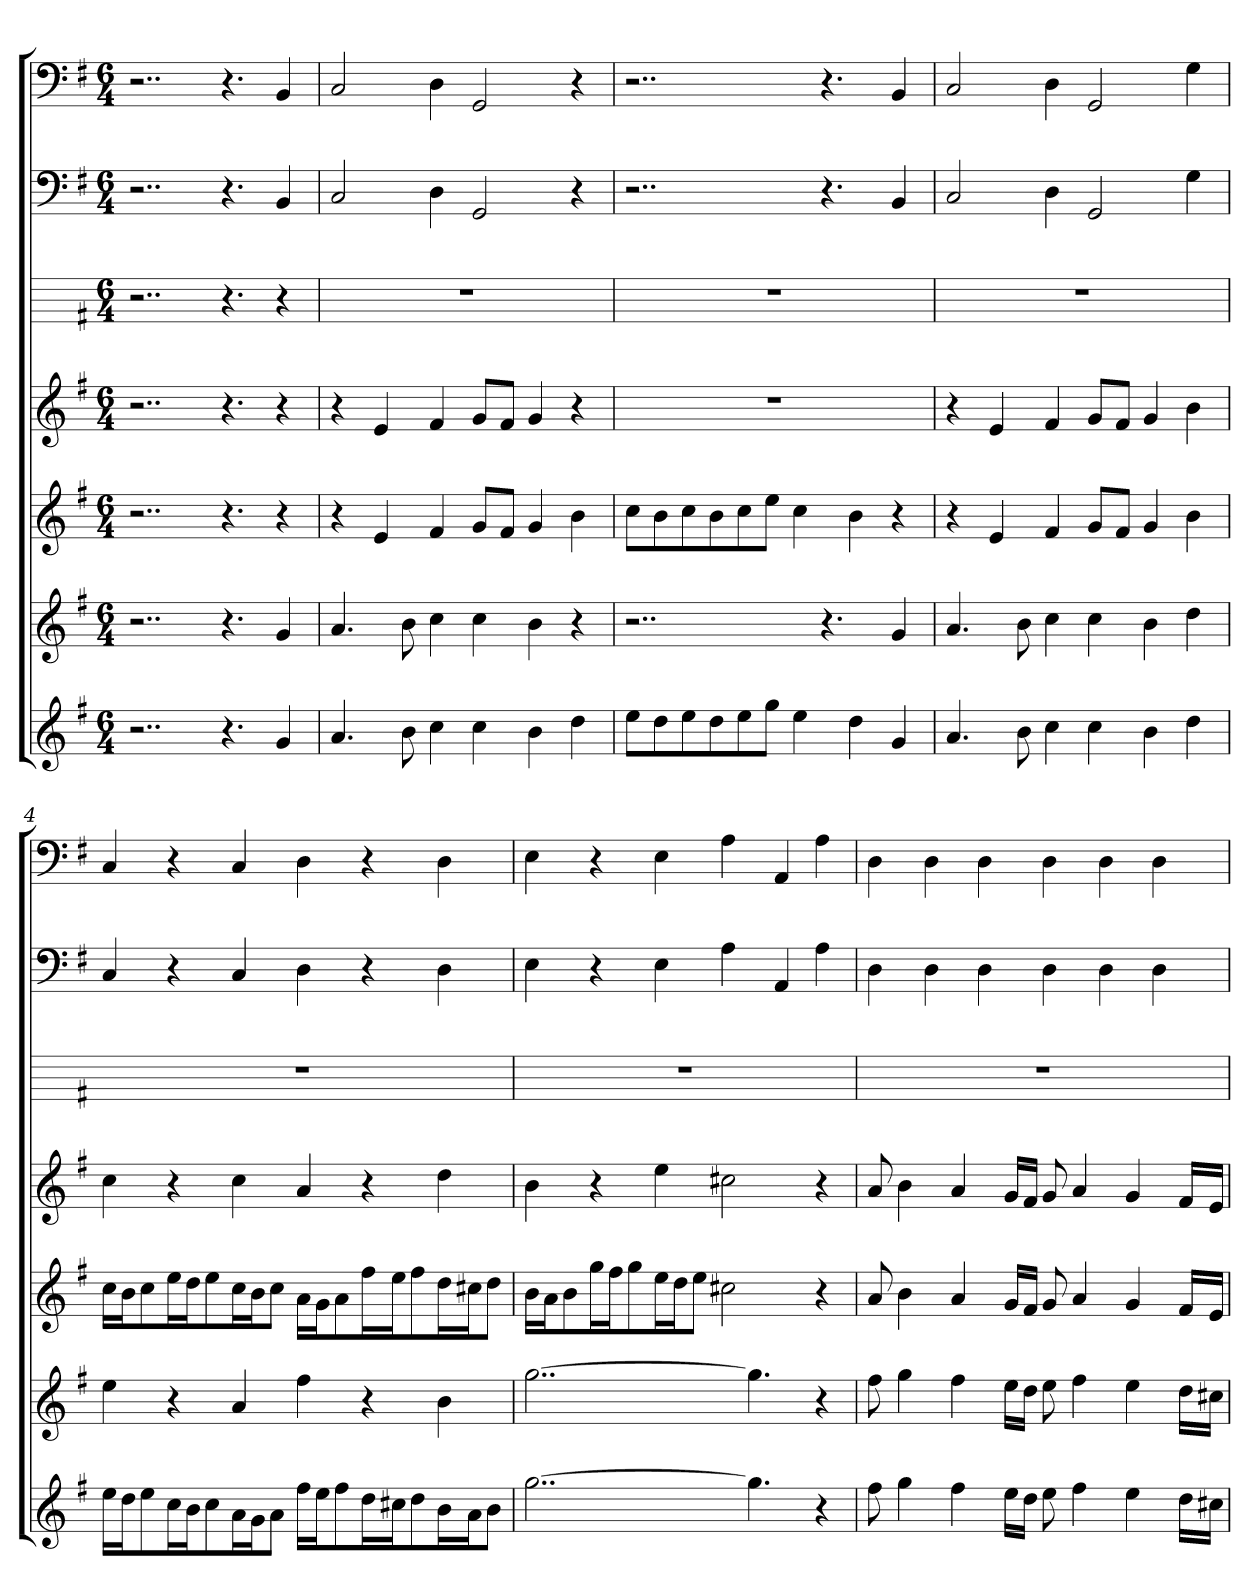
**kern	**kern	**kern	**kern	**kern	**kern	**kern
*part7	*part6	*part5	*part4	*part3	*part2	*part1
*staff7	*staff6	*staff5	*staff4	*staff3	*staff2	*staff1
*	*	*	*	*	*clefF4	*clefF4
*k[f#]	*k[f#]	*k[f#]	*k[f#]	*k[f#]	*k[f#]	*k[f#]
*G:	*G:	*G:	*G:	*G:	*G:	*G:
*M6/4	*M6/4	*M6/4	*M6/4	*M6/4	*M6/4	*M6/4
=	=	=	=	=	=	=
2..r	2..r	2..r	2..r	2..r	2..r	2..r
4.r	4.r	4.r	4.r	4.r	4.r	4.r
4g	4g	4r	4r	4r	4BB	4BB
=1	=1	=1	=1	=1	=1	=1
4.a	4.a	4r	4r	1.r	2C	2C
.	.	4e	4e	.	.	.
8b	8b	.	.	.	.	.
4cc	4cc	4f#	4f#	.	4D	4D
4cc	4cc	8gL	8gL	.	2GG	2GG
.	.	8f#J	8f#J	.	.	.
4b	4b	4g	4g	.	.	.
4dd	4r	4b	4r	.	4r	4r
=2	=2	=2	=2	=2	=2	=2
8eeL	2..r	8ccL	1.r	1.r	2..r	2..r
8dd	.	8b	.	.	.	.
8ee	.	8cc	.	.	.	.
8dd	.	8b	.	.	.	.
8ee	.	8cc	.	.	.	.
8ggJ	.	8eeJ	.	.	.	.
4ee	.	4cc	.	.	.	.
.	4.r	.	.	.	4.r	4.r
4dd	.	4b	.	.	.	.
4g	4g	4r	.	.	4BB	4BB
=3	=3	=3	=3	=3	=3	=3
4.a	4.a	4r	4r	1.r	2C	2C
.	.	4e	4e	.	.	.
8b	8b	.	.	.	.	.
4cc	4cc	4f#	4f#	.	4D	4D
4cc	4cc	8gL	8gL	.	2GG	2GG
.	.	8f#J	8f#J	.	.	.
4b	4b	4g	4g	.	.	.
4dd	4dd	4b	4b	.	4G	4G
=4	=4	=4	=4	=4	=4	=4
16eeLL	4ee	16ccLL	4cc	1.r	4C	4C
16ddJ	.	16bJ	.	.	.	.
8ee	.	8cc	.	.	.	.
16ccL	4r	16eeL	4r	.	4r	4r
16bJ	.	16ddJ	.	.	.	.
8cc	.	8ee	.	.	.	.
16aL	4a	16ccL	4cc	.	4C	4C
16gJ	.	16bJ	.	.	.	.
8aJ	.	8ccJ	.	.	.	.
16ff#LL	4ff#	16aLL	4a	.	4D	4D
16eeJ	.	16gJ	.	.	.	.
8ff#	.	8a	.	.	.	.
16ddL	4r	16ff#L	4r	.	4r	4r
16cc#XJ	.	16eeJ	.	.	.	.
8dd	.	8ff#	.	.	.	.
16bL	4b	16ddL	4dd	.	4D	4D
16aJ	.	16cc#XJ	.	.	.	.
8bJ	.	8ddJ	.	.	.	.
=5	=5	=5	=5	=5	=5	=5
[2..gg	[2..gg	16bLL	4b	1.r	4E	4E
.	.	16aJ	.	.	.	.
.	.	8b	.	.	.	.
.	.	16ggL	4r	.	4r	4r
.	.	16ff#J	.	.	.	.
.	.	8gg	.	.	.	.
.	.	16eeL	4ee	.	4E	4E
.	.	16ddJ	.	.	.	.
.	.	8eeJ	.	.	.	.
.	.	2cc#X	2cc#X	.	4A	4A
4.gg]	4.gg]	.	.	.	.	.
.	.	.	.	.	4AA	4AA
4r	4r	4r	4r	.	4A	4A
=6	=6	=6	=6	=6	=6	=6
8ff#	8ff#	8a	8a	1.r	4D	4D
4gg	4gg	4b	4b	.	.	.
.	.	.	.	.	4D	4D
4ff#	4ff#	4a	4a	.	.	.
.	.	.	.	.	4D	4D
16eeLL	16eeLL	16gLL	16gLL	.	.	.
16ddJJ	16ddJJ	16f#JJ	16f#JJ	.	.	.
8ee	8ee	8g	8g	.	4D	4D
4ff#	4ff#	4a	4a	.	.	.
.	.	.	.	.	4D	4D
4ee	4ee	4g	4g	.	.	.
.	.	.	.	.	4D	4D
16ddLL	16ddLL	16f#LL	16f#LL	.	.	.
16cc#XJJ	16cc#XJJ	16eJJ	16eJJ	.	.	.
=	=	=	=	=	=	=
*-	*-	*-	*-	*-	*-	*-
